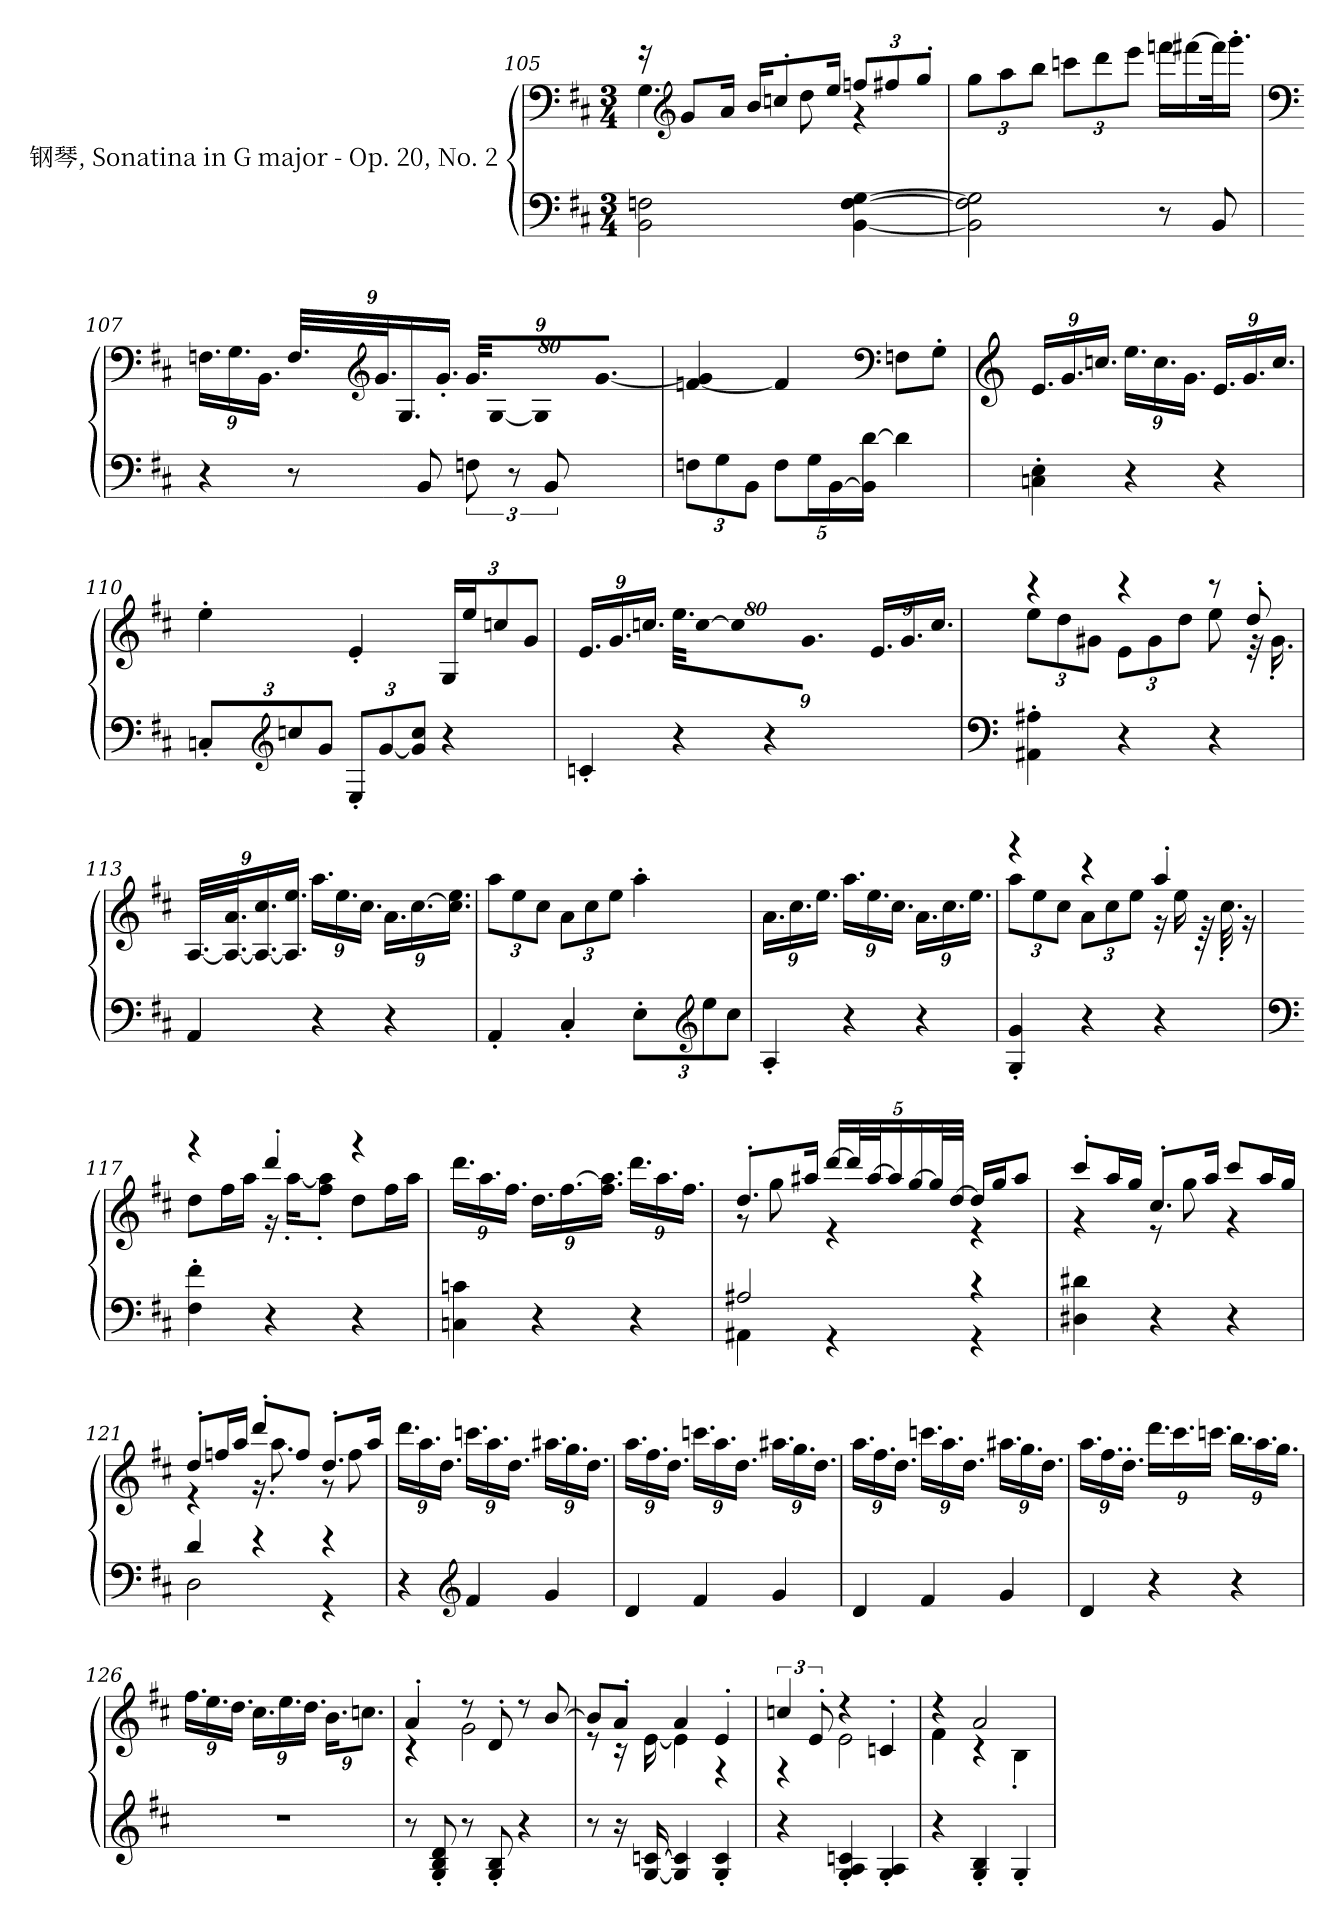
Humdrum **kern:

**kern	**kern
*part1	*part1
*staff2	*staff1
*I"钢琴, Sonatina in G major - Op. 20, No. 2	*
*clefF4	*clefF4
*k[f#c#]	*k[f#c#]
*M3/4	*M3/4
=105	=105
*	*^
2BB\ 2Fn\	16r	4.G\
*	*clefG2	*
.	8g/L	.
.	16a/Jk	.
.	16b/KL	.
.	8ccn'/	.
.	.	8dd\
.	16ee/Jk	.
*	*Xbrackettup	*
[4BB\ [4F\ [4G\	12ffn/L	4r
.	12ff#X/	.
.	12gg'/J	.
*	*v	*v
=106	=106
2BB\] 2F\] 2G\]	12gg\L
.	12aa\
.	12bb\J
.	12cccn\L
.	12ddd\
.	12eee\J
8r	16fffn\LL
.	[16fff#X\
8BB/	32fff#\K]
.	16.ggg'\JJ
!!LO:LB:g=z
=107	=107
*	*clefF4
4r	18.Fn\LL
.	18.G\
.	18.BB\JJ
8r	36.F/LLL
*	*clefG2
.	36.g/J
.	18.G/
8BB/	.
.	18.g'/JJ
12Fn\	36.g/KKL
!	!LO:N:vis=8
.	[640%71G/
12r	.
!	!LO:N:vis=64
.	640%9G/KKL]
12BB/	[18.g/JJ
=108	=108
*Xbrackettup	*
12Fn\L	[4fn/ 4g/]
12G\	.
12BB\J	.
10F\L	4f/]
20G\L	.
[20BB\	.
20BB\] [20d\JJ	.
*	*clefF4
4d\]	8Fn\L
.	8G'\J
=109	=109
*	*clefG2
4Cn\' 4E\'	18.e/LL
.	18.g/
.	18.ccn/JJ
4r	18.ee\LL
.	18.cc\
.	18.g\JJ
4r	18.e/LL
.	18.g/
.	18.cc/JJ
!!LO:LB:g=z
=110	=110
12Cn'/L	4ee'\
*clefG2	*
12ccn/	.
12g/J	.
12E'/L	4e'/
[12g/	.
12g/] 12cc/J	.
4r	24G/LL
.	24ee/J
.	12ccn/
.	12g/J
=111	=111
4cn'/	18.e/LL
.	18.g/
.	18.ccn/JJ
4r	36.ee\KKL
!	!LO:N:vis=8
.	[640%71cc\
!	!LO:N:vis=64
.	640%9cc\KKL]
.	18.g\JJ
4r	18.e/LL
.	18.g/
.	18.cc/JJ
=112	=112
*clefF4	*
*	*^
4AA#X\' 4A#X\'	4r	12ee\L
.	.	12dd\
.	.	12g#X\J
4r	4r	12e\L
.	.	12g#\
.	.	12dd\J
4r	8r	8ee\
.	8dd'/	32r
.	.	16.g#'\
*	*v	*v
!!LO:LB:g=z
=113	=113
4AA/	[36.A/LLL
.	36.A/_ 36.a/J
.	18.A/_ 18.cc#/
.	18.A/] 18.ee/JJ
4r	18.aa\LL
.	18.ee\
.	18.cc#\JJ
4r	18.a\LL
.	[18.cc#\
.	18.cc#\] 18.ee\JJ
=114	=114
4AA'/	12aa\L
.	12ee\
.	12cc#\J
4C#'/	12a\L
.	12cc#\
.	12ee\J
12E'\L	4aa'\
*clefG2	*
12ee\	.
12cc#\J	.
=115	=115
4A'/	18.a\LL
.	18.cc#\
.	18.ee\JJ
4r	18.aa\LL
.	18.ee\
.	18.cc#\JJ
4r	18.a\LL
.	18.cc#\
.	18.ee\JJ
!!LO:LB:g=z
=116	=116
*	*^
4G/' 4g/'	4r	12aa\L
.	.	12ee\
.	.	12cc#\J
4r	4r	12a\L
.	.	12cc#\
.	.	12ee\J
4r	4aa'/	16r
.	.	16ee\
.	.	64r
.	.	32.cc#'\
.	.	16r
=117	=117	=117
*clefF4	*	*
4F#\' 4f#\'	4r	8dd\L
.	.	16ff#\L
.	.	16aa\JJ
4r	4ddd'/	16r
.	.	[16aa'\KL
.	.	8ff#\' 8aa\]'J
4r	4r	8dd\L
.	.	16ff#\L
.	.	16aa\JJ
*	*v	*v
=118	=118
4Cn\ 4cn\	18.ddd\LL
.	18.aa\
.	18.ff#\JJ
4r	18.dd\LL
.	[18.ff#\
.	18.ff#\] 18.aa\JJ
4r	18.ddd\LL
.	18.aa\
.	18.ff#\JJ
!!LO:LB:g=z
=119	=119
*^	*^
2A#X/	4AA#X\	8.dd'/L	8r
.	.	.	8gg\
.	.	16aa#X/Jk	.
.	4r	[20ddd/LL	4r
.	.	40ddd/L]	.
.	.	[40aa#/J	.
.	.	20aa#/]	.
.	.	[20gg/	.
.	.	40gg/L]	.
.	.	[40dd/JJJ	.
4r	4r	16dd/LL]	4r
.	.	16gg/J	.
.	.	8aa#/J	.
*v	*v	*	*
=120	=120	=120
4D#X\ 4d#X\	8ccc#'/L	4r
.	16aa/L	.
.	16gg/JJ	.
4r	8.cc#'/L	8r
.	.	8gg\
.	16aa/Jk	.
4r	8ccc#/L	4r
.	16aa/L	.
.	16gg/JJ	.
=121	=121	=121
*^	*	*
4d/	2D\	8dd'/L	4r
.	.	16ffn/L	.
.	.	16aa/JJ	.
4r	.	8ddd'/L	16r
.	.	.	8.aa'\
.	.	8ff/J	.
4r	4r	8.dd'/L	8r
.	.	.	8ff\
.	.	16aa/Jk	.
*v	*v	*	*
*	*v	*v
!!LO:PB:g=z
=122	=122
4r	18.ddd\LL
.	18.aa\
.	18.dd\JJ
*clefG2	*
4f#/	18.cccn\LL
.	18.aa\
.	18.dd\JJ
4g/	18.aa#X\LL
.	18.gg\
.	18.dd\JJ
=123	=123
4d/	18.aa\LL
.	18.ff#\
.	18.dd\JJ
4f#/	18.cccn\LL
.	18.aa\
.	18.dd\JJ
4g/	18.aa#X\LL
.	18.gg\
.	18.dd\JJ
!!LO:LB:g=z
=124	=124
4d/	18.aa\LL
.	18.ff#\
.	18.dd\JJ
4f#/	18.cccn\LL
.	18.aa\
.	18.dd\JJ
4g/	18.aa#X\LL
.	18.gg\
.	18.dd\JJ
=125	=125
4d/	18.aa\LL
.	18.ff#\
.	18.dd'\JJ
4r	18.ddd\LL
.	18.ccc#\
.	18.cccn\JJ
4r	18.bb\LL
.	18.aa\
.	18.gg\JJ
=126	=126
2.r	18.ff#\LL
.	18.ee\
.	18.dd\JJ
.	18.cc#\LL
.	18.ee\
.	18.dd\JJ
.	18.b\KL
.	9.ccn\J
!!LO:LB:g=z
=127	=127
*	*^
8r	4a'/	4r
8G/' 8B/' 8d/'	.	.
8r	8r	2g\
8G/' 8B/'	8d'/	.
4r	8r	.
.	[8b/	.
=128	=128	=128
8r	8b/L]	8r
16r	8a'/J	16r
[16G/ [16cn/	.	[16e\
4G/] 4c/]	4a/	4e\]
4G/' 4c/'	4e'/	4r
=129	=129	=129
*	*brackettup	*
4r	6ccn/	4r
.	12e'/	.
4G/' 4A/' 4cn/'	4r	2e\
4G/' 4A/'	4cn'/	.
=130	=130	=130
4r	4r	4f#\
4G/' 4B/'	2a/	4r
4G'/	.	4B'\
*	*v	*v
=	=
*-	*-
